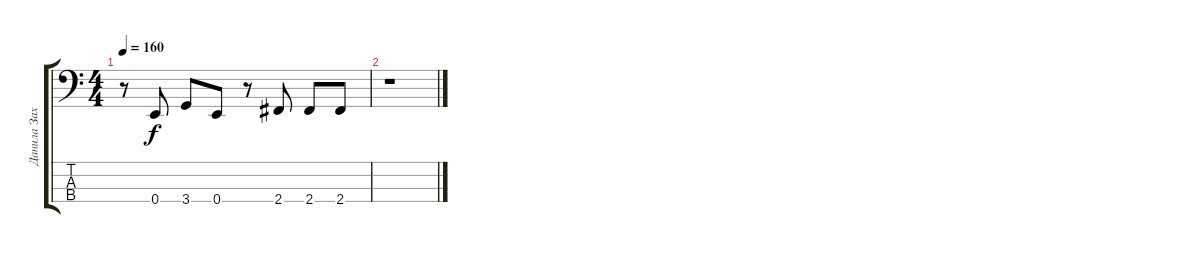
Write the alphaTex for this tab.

\track ("Данила Захаренков" "Данила Зах") {instrument electricbasspick}
\staff {score tabs}
\tuning (G2 D2 A1 E1) {hide}
\ts (4 4)
\tempo 160
\clef f4
\ks c
r.8{dy f} 0.4.8 3.4.8 0.4.8 r.8 2.4.8 2.4.8 2.4.8 |
r.1
